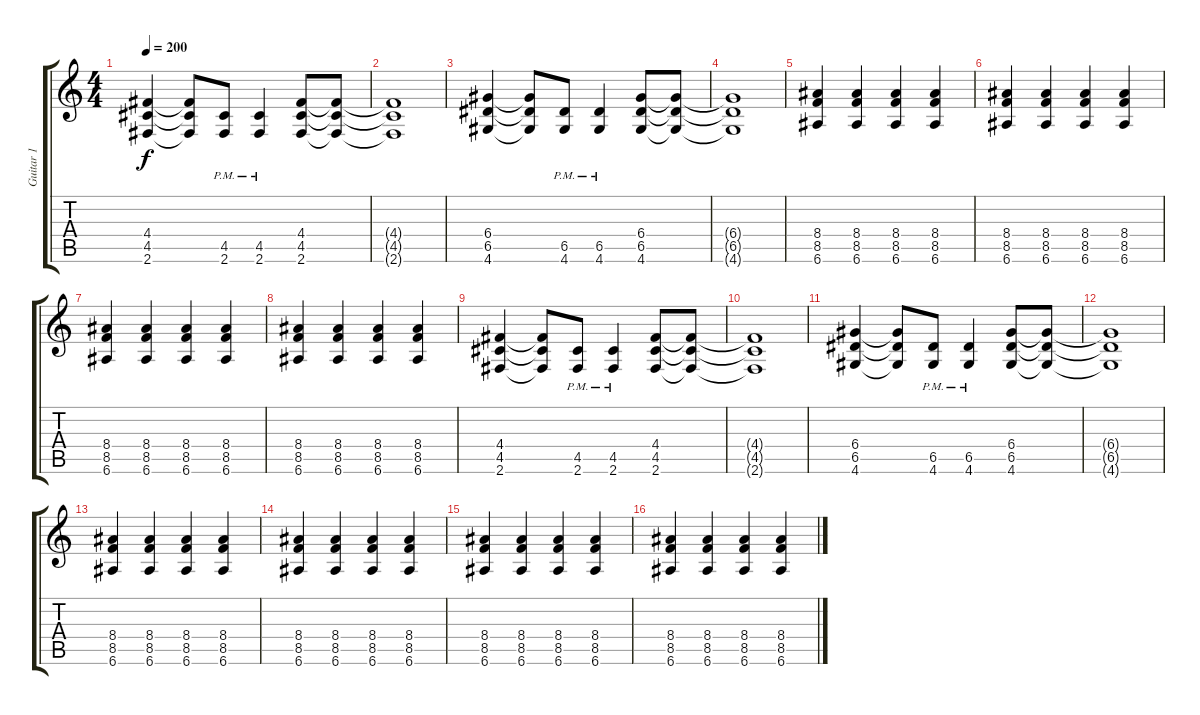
\track ("Guitar 1" "Guitar 1") {instrument distortionguitar}
\staff {score tabs}
\tuning (E4 B3 G3 D3 A2 E2) {hide}
\ts (4 4)
\tempo 200
\clef g2
\ks c
(4.4 4.5 2.6).4{dy f} (4.4{t} 4.5{t} 2.6{t}).8 (4.5{pm} 2.6{pm}).8 (4.5{pm} 2.6{pm}).4 (4.4 4.5 2.6).8 (4.4{t} 4.5{t} 2.6{t}).8 |
(4.4{t} 4.5{t} 2.6{t}).1 |
(6.4 6.5 4.6).4 (6.4{t} 6.5{t} 4.6{t}).8 (6.5{pm} 4.6{pm}).8 (6.5{pm} 4.6{pm}).4 (6.4 6.5 4.6).8 (6.4{t} 6.5{t} 4.6{t}).8 |
(6.4{t} 6.5{t} 4.6{t}).1 |
(8.4 8.5 6.6).4 (8.4 8.5 6.6).4 (8.4 8.5 6.6).4 (8.4 8.5 6.6).4 |
(8.4 8.5 6.6).4 (8.4 8.5 6.6).4 (8.4 8.5 6.6).4 (8.4 8.5 6.6).4 |
(8.4 8.5 6.6).4 (8.4 8.5 6.6).4 (8.4 8.5 6.6).4 (8.4 8.5 6.6).4 |
(8.4 8.5 6.6).4 (8.4 8.5 6.6).4 (8.4 8.5 6.6).4 (8.4 8.5 6.6).4 |
(4.4 4.5 2.6).4 (4.4{t} 4.5{t} 2.6{t}).8 (4.5{pm} 2.6{pm}).8 (4.5{pm} 2.6{pm}).4 (4.4 4.5 2.6).8 (4.4{t} 4.5{t} 2.6{t}).8 |
(4.4{t} 4.5{t} 2.6{t}).1 |
(6.4 6.5 4.6).4 (6.4{t} 6.5{t} 4.6{t}).8 (6.5{pm} 4.6{pm}).8 (6.5{pm} 4.6{pm}).4 (6.4 6.5 4.6).8 (6.4{t} 6.5{t} 4.6{t}).8 |
(6.4{t} 6.5{t} 4.6{t}).1 |
(8.4 8.5 6.6).4 (8.4 8.5 6.6).4 (8.4 8.5 6.6).4 (8.4 8.5 6.6).4 |
(8.4 8.5 6.6).4 (8.4 8.5 6.6).4 (8.4 8.5 6.6).4 (8.4 8.5 6.6).4 |
(8.4 8.5 6.6).4 (8.4 8.5 6.6).4 (8.4 8.5 6.6).4 (8.4 8.5 6.6).4 |
(8.4 8.5 6.6).4 (8.4 8.5 6.6).4 (8.4 8.5 6.6).4 (8.4 8.5 6.6).4
